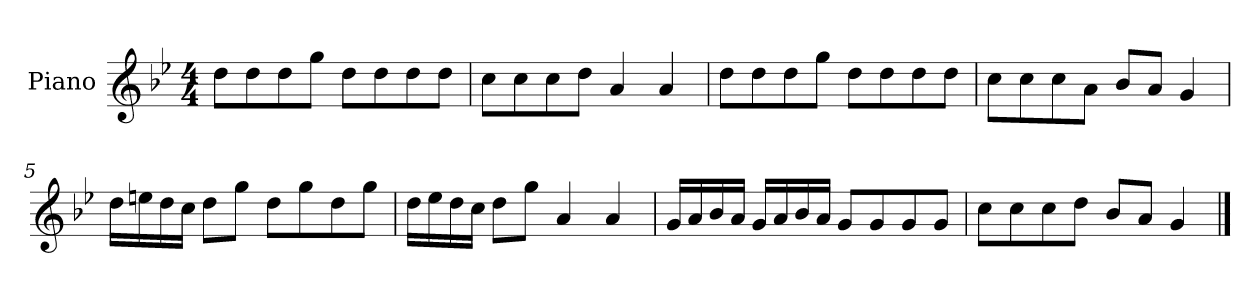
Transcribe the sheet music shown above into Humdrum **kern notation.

**kern
*part1
*staff1
*I"Piano
*I'P-no
*clefG2
*k[b-e-]
*M4/4
*MM90
=1
8dd\L
8dd\
8dd\
8gg\J
8dd\L
8dd\
8dd\
8dd\J
=2
8cc\L
8cc\
8cc\
8dd\J
4a/
4a/
=3
8dd\L
8dd\
8dd\
8gg\J
8dd\L
8dd\
8dd\
8dd\J
=4
8cc\L
8cc\
8cc\
8a\J
8b-/L
8a/J
4g/
=5
16dd\LL
16een\
16dd\
16cc\JJ
8dd\L
8gg\J
8dd\L
8gg\
8dd\
8gg\J
!!LO:LB:g=z
=6
16dd\LL
16ee-\
16dd\
16cc\JJ
8dd\L
8gg\J
4a/
4a/
=7
16g/LL
16a/
16b-/
16a/JJ
16g/LL
16a/
16b-/
16a/JJ
8g/L
8g/
8g/
8g/J
=8
8cc\L
8cc\
8cc\
8dd\J
8b-/L
8a/J
4g/
==
*-
